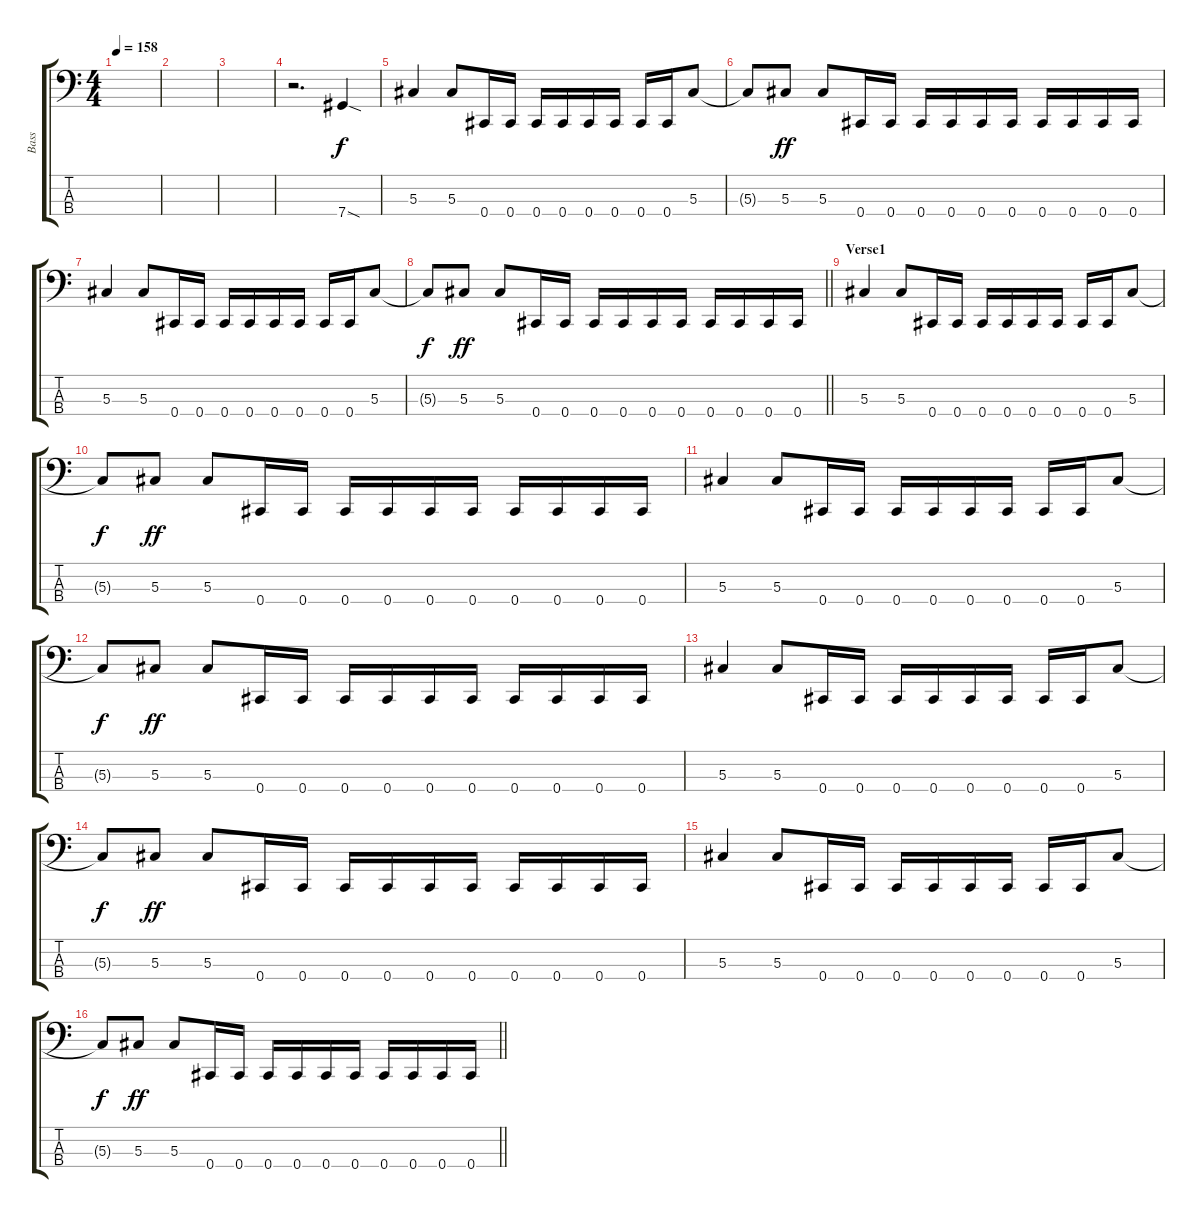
\track ("Bass" "Bass") {instrument electricbassfinger}
\staff {score tabs}
\tuning (Gb2 Db2 Ab1 Db1) {hide}
\ts (4 4)
\tempo 158
\clef f4
\ks c
|
|
|
r.2{d} 7.4{sod}.4 |
5.3.4 5.3.8 0.4.16 0.4.16 0.4.16 0.4.16 0.4.16 0.4.16 0.4.16 0.4.16 5.3.8 |
5.3{t}.8{dy f} 5.3.8{dy ff} 5.3.8 0.4.16 0.4.16 0.4.16 0.4.16 0.4.16 0.4.16 0.4.16 0.4.16 0.4.16 0.4.16 |
5.3.4 5.3.8 0.4.16 0.4.16 0.4.16 0.4.16 0.4.16 0.4.16 0.4.16 0.4.16 5.3.8 |
\barLineRight lightlight
5.3{t}.8{dy f} 5.3.8{dy ff} 5.3.8 0.4.16 0.4.16 0.4.16 0.4.16 0.4.16 0.4.16 0.4.16 0.4.16 0.4.16 0.4.16 |
\section ("" "Verse1")
5.3.4 5.3.8 0.4.16 0.4.16 0.4.16 0.4.16 0.4.16 0.4.16 0.4.16 0.4.16 5.3.8 |
5.3{t}.8{dy f} 5.3.8{dy ff} 5.3.8 0.4.16 0.4.16 0.4.16 0.4.16 0.4.16 0.4.16 0.4.16 0.4.16 0.4.16 0.4.16 |
5.3.4 5.3.8 0.4.16 0.4.16 0.4.16 0.4.16 0.4.16 0.4.16 0.4.16 0.4.16 5.3.8 |
5.3{t}.8{dy f} 5.3.8{dy ff} 5.3.8 0.4.16 0.4.16 0.4.16 0.4.16 0.4.16 0.4.16 0.4.16 0.4.16 0.4.16 0.4.16 |
5.3.4 5.3.8 0.4.16 0.4.16 0.4.16 0.4.16 0.4.16 0.4.16 0.4.16 0.4.16 5.3.8 |
5.3{t}.8{dy f} 5.3.8{dy ff} 5.3.8 0.4.16 0.4.16 0.4.16 0.4.16 0.4.16 0.4.16 0.4.16 0.4.16 0.4.16 0.4.16 |
5.3.4 5.3.8 0.4.16 0.4.16 0.4.16 0.4.16 0.4.16 0.4.16 0.4.16 0.4.16 5.3.8 |
\barLineRight lightlight
5.3{t}.8{dy f} 5.3.8{dy ff} 5.3.8 0.4.16 0.4.16 0.4.16 0.4.16 0.4.16 0.4.16 0.4.16 0.4.16 0.4.16 0.4.16
